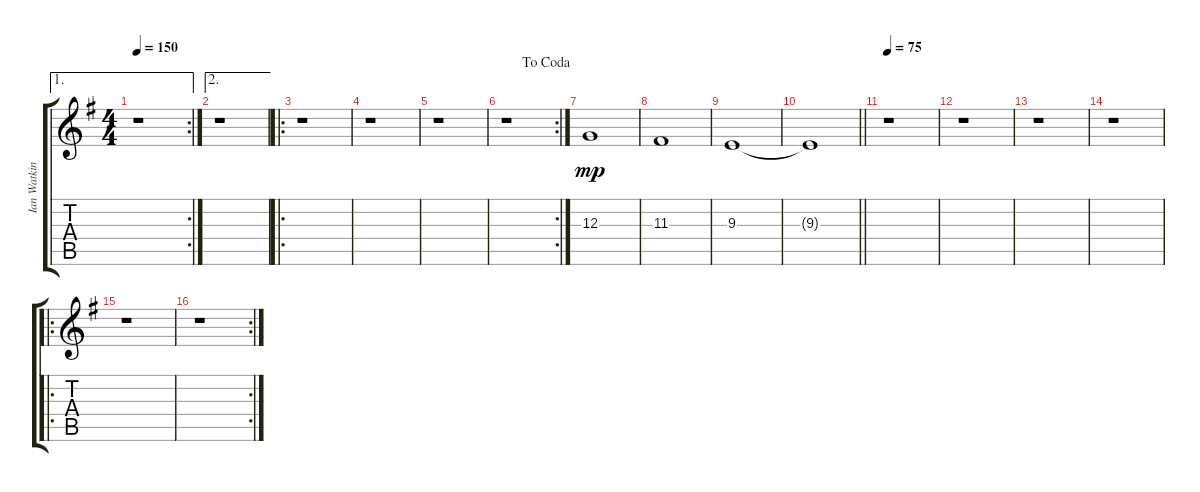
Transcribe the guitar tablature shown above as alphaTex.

\track ("Ian Watkins - Sampled Vox" "Ian Watkin") {instrument choiraahs}
\staff {score tabs}
\tuning (E4 B3 G3 D3 A2 D2) {hide}
\ae 1
\rc 2
\ts (4 4)
\tempo 150
\clef g2
\ks g
r.1{dy mp} |
\ae 2
r.1 |
\ro
r.1 |
r.1 |
r.1 |
\rc 2
\jump dacoda
r.1 |
12.3.1 |
11.3.1 |
9.3.1 |
\barLineRight lightlight
9.3{t}.1 |
\tempo 75
r.1 |
r.1 |
r.1 |
r.1 |
\ro
r.1 |
\rc 2
r.1
